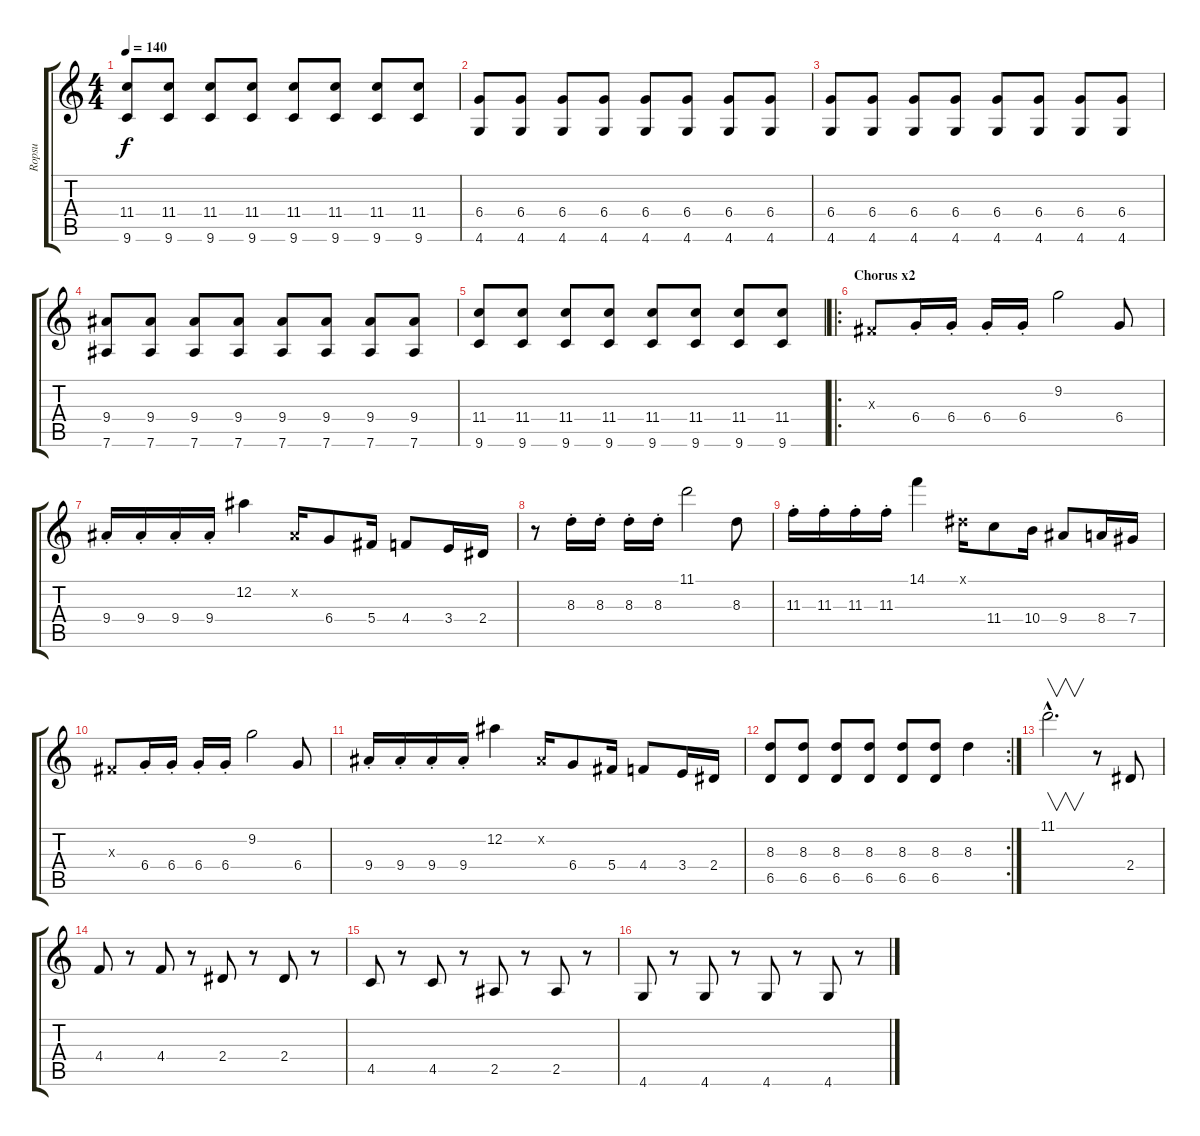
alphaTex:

\track ("Ropsu" "Ropsu") {instrument overdrivenguitar}
\staff {score tabs}
\tuning (Eb4 Bb3 Gb3 Db3 Ab2 Eb2) {hide}
\ts (4 4)
\tempo 140
\clef g2
\ks c
(11.4 9.6).8{dy f} (11.4 9.6).8 (11.4 9.6).8 (11.4 9.6).8 (11.4 9.6).8 (11.4 9.6).8 (11.4 9.6).8 (11.4 9.6).8 |
(6.4 4.6).8 (6.4 4.6).8 (6.4 4.6).8 (6.4 4.6).8 (6.4 4.6).8 (6.4 4.6).8 (6.4 4.6).8 (6.4 4.6).8 |
(6.4 4.6).8 (6.4 4.6).8 (6.4 4.6).8 (6.4 4.6).8 (6.4 4.6).8 (6.4 4.6).8 (6.4 4.6).8 (6.4 4.6).8 |
(9.4 7.6).8 (9.4 7.6).8 (9.4 7.6).8 (9.4 7.6).8 (9.4 7.6).8 (9.4 7.6).8 (9.4 7.6).8 (9.4 7.6).8 |
(11.4 9.6).8 (11.4 9.6).8 (11.4 9.6).8 (11.4 9.6).8 (11.4 9.6).8 (11.4 9.6).8 (11.4 9.6).8 (11.4 9.6).8 |
\ro
\section ("" "Chorus x2")
0.3{x}.8 6.4{st}.16 6.4{st}.16 6.4{st}.16 6.4{st}.16 9.2.2 6.4.8 |
9.4{st}.16 9.4{st}.16 9.4{st}.16 9.4{st}.16 12.2.4 0.2{x}.16 6.4.8 5.4.16 4.4.8 3.4.16 2.4.16 |
r.8 8.3{st}.16 8.3{st}.16 8.3{st}.16 8.3{st}.16 11.1.2 8.3.8 |
11.3{st}.16 11.3{st}.16 11.3{st}.16 11.3{st}.16 14.1.4 0.1{x}.16 11.4.8 10.4.16 9.4.8 8.4.16 7.4.16 |
0.3{x}.8 6.4{st}.16 6.4{st}.16 6.4{st}.16 6.4{st}.16 9.2.2 6.4.8 |
9.4{st}.16 9.4{st}.16 9.4{st}.16 9.4{st}.16 12.2.4 0.2{x}.16 6.4.8 5.4.16 4.4.8 3.4.16 2.4.16 |
\rc 2
(8.3 6.5).8 (8.3 6.5).8 (8.3 6.5).8 (8.3 6.5).8 (8.3 6.5).8 (8.3 6.5).8 8.3.4 |
11.1{hac}.2{v d} r.8 2.4.8 |
4.4.8 r.8 4.4.8 r.8 2.4.8 r.8 2.4.8 r.8 |
4.5.8 r.8 4.5.8 r.8 2.5.8 r.8 2.5.8 r.8 |
4.6.8 r.8 4.6.8 r.8 4.6.8 r.8 4.6.8 r.8
